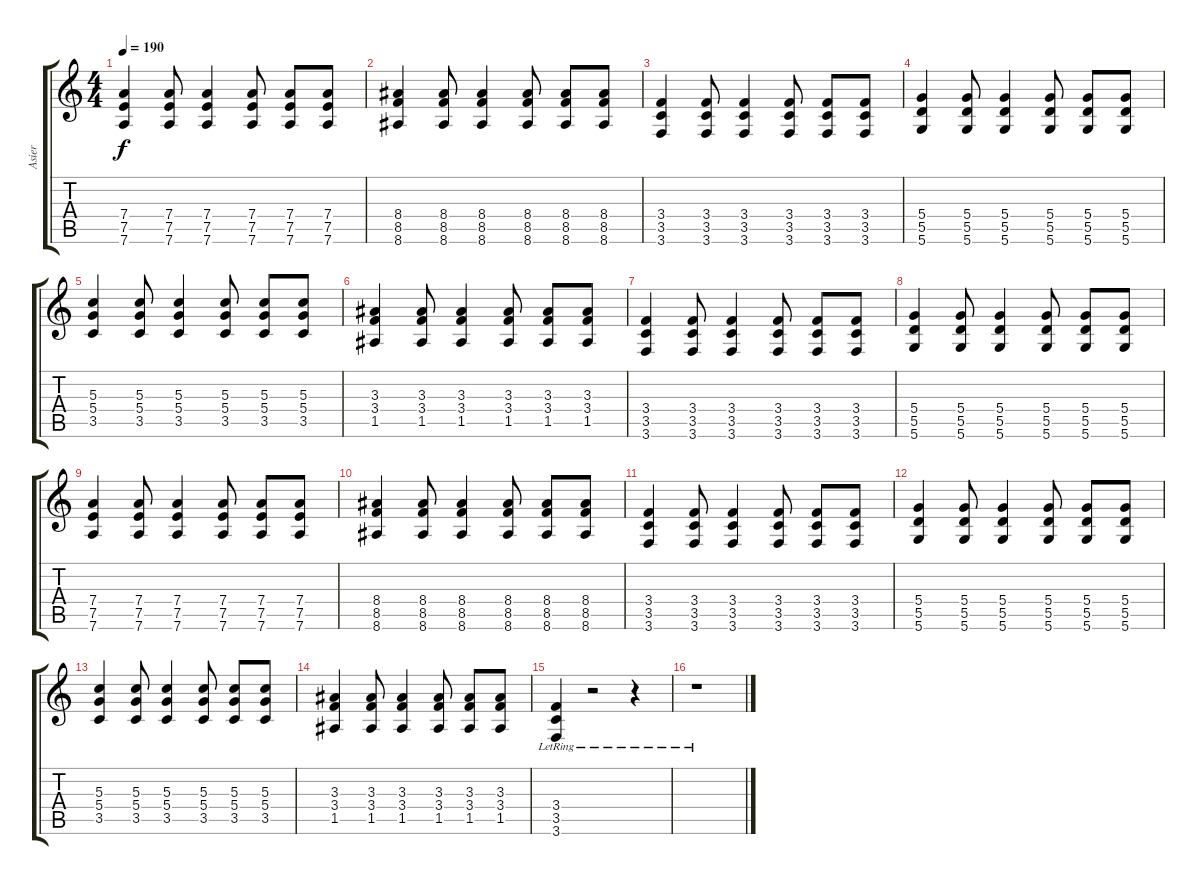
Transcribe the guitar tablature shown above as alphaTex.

\track ("Asier" "Asier") {instrument distortionguitar}
\staff {score tabs}
\tuning (E4 B3 G3 D3 A2 D2) {hide}
\ts (4 4)
\tempo 190
\clef g2
\ks c
(7.4 7.5 7.6).4{dy f} (7.4 7.5 7.6).8 (7.4 7.5 7.6).4 (7.4 7.5 7.6).8 (7.4 7.5 7.6).8 (7.4 7.5 7.6).8 |
(8.4 8.5 8.6).4 (8.4 8.5 8.6).8 (8.4 8.5 8.6).4 (8.4 8.5 8.6).8 (8.4 8.5 8.6).8 (8.4 8.5 8.6).8 |
(3.4 3.5 3.6).4 (3.4 3.5 3.6).8 (3.4 3.5 3.6).4 (3.4 3.5 3.6).8 (3.4 3.5 3.6).8 (3.4 3.5 3.6).8 |
(5.4 5.5 5.6).4 (5.4 5.5 5.6).8 (5.4 5.5 5.6).4 (5.4 5.5 5.6).8 (5.4 5.5 5.6).8 (5.4 5.5 5.6).8 |
(5.3 5.4 3.5).4 (5.3 5.4 3.5).8 (5.3 5.4 3.5).4 (5.3 5.4 3.5).8 (5.3 5.4 3.5).8 (5.3 5.4 3.5).8 |
(3.3 3.4 1.5).4 (3.3 3.4 1.5).8 (3.3 3.4 1.5).4 (3.3 3.4 1.5).8 (3.3 3.4 1.5).8 (3.3 3.4 1.5).8 |
(3.4 3.5 3.6).4 (3.4 3.5 3.6).8 (3.4 3.5 3.6).4 (3.4 3.5 3.6).8 (3.4 3.5 3.6).8 (3.4 3.5 3.6).8 |
(5.4 5.5 5.6).4 (5.4 5.5 5.6).8 (5.4 5.5 5.6).4 (5.4 5.5 5.6).8 (5.4 5.5 5.6).8 (5.4 5.5 5.6).8 |
(7.4 7.5 7.6).4 (7.4 7.5 7.6).8 (7.4 7.5 7.6).4 (7.4 7.5 7.6).8 (7.4 7.5 7.6).8 (7.4 7.5 7.6).8 |
(8.4 8.5 8.6).4 (8.4 8.5 8.6).8 (8.4 8.5 8.6).4 (8.4 8.5 8.6).8 (8.4 8.5 8.6).8 (8.4 8.5 8.6).8 |
(3.4 3.5 3.6).4 (3.4 3.5 3.6).8 (3.4 3.5 3.6).4 (3.4 3.5 3.6).8 (3.4 3.5 3.6).8 (3.4 3.5 3.6).8 |
(5.4 5.5 5.6).4 (5.4 5.5 5.6).8 (5.4 5.5 5.6).4 (5.4 5.5 5.6).8 (5.4 5.5 5.6).8 (5.4 5.5 5.6).8 |
(5.3 5.4 3.5).4 (5.3 5.4 3.5).8 (5.3 5.4 3.5).4 (5.3 5.4 3.5).8 (5.3 5.4 3.5).8 (5.3 5.4 3.5).8 |
(3.3 3.4 1.5).4 (3.3 3.4 1.5).8 (3.3 3.4 1.5).4 (3.3 3.4 1.5).8 (3.3 3.4 1.5).8 (3.3 3.4 1.5).8 |
(3.4{lr} 3.5{lr} 3.6{lr}).4 r.2 r.4 |
r.1
